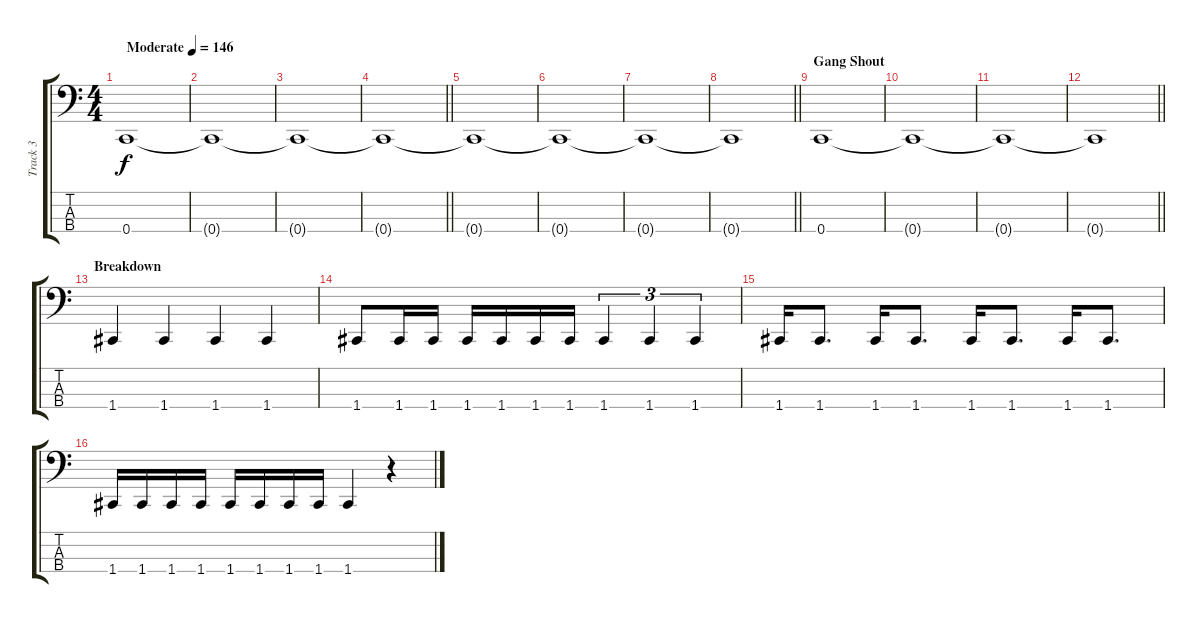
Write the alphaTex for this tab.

\track ("Track 3" "Track 3") {instrument electricbasspick}
\staff {score tabs}
\tuning (F2 C2 G1 C1) {hide}
\ts (4 4)
\tempo (146 "Moderate")
\clef f4
\ks c
0.4.1{dy f instrument electricbasspick} |
0.4{t}.1 |
0.4{t}.1 |
\barLineRight lightlight
0.4{t}.1 |
\section ("" "")
0.4{t}.1 |
0.4{t}.1 |
0.4{t}.1 |
\barLineRight lightlight
0.4{t}.1 |
\section ("" "Gang Shout")
0.4.1 |
0.4{t}.1 |
0.4{t}.1 |
\barLineRight lightlight
0.4{t}.1 |
\section ("" "Breakdown")
1.4.4 1.4.4 1.4.4 1.4.4 |
1.4.8 1.4.16 1.4.16 1.4.16 1.4.16 1.4.16 1.4.16 1.4.4{tu (3 2)} 1.4.4{tu (3 2)} 1.4.4{tu (3 2)} |
1.4.16 1.4.8{d} 1.4.16 1.4.8{d} 1.4.16 1.4.8{d} 1.4.16 1.4.8{d} |
1.4.16 1.4.16 1.4.16 1.4.16 1.4.16 1.4.16 1.4.16 1.4.16 1.4.4 r.4
